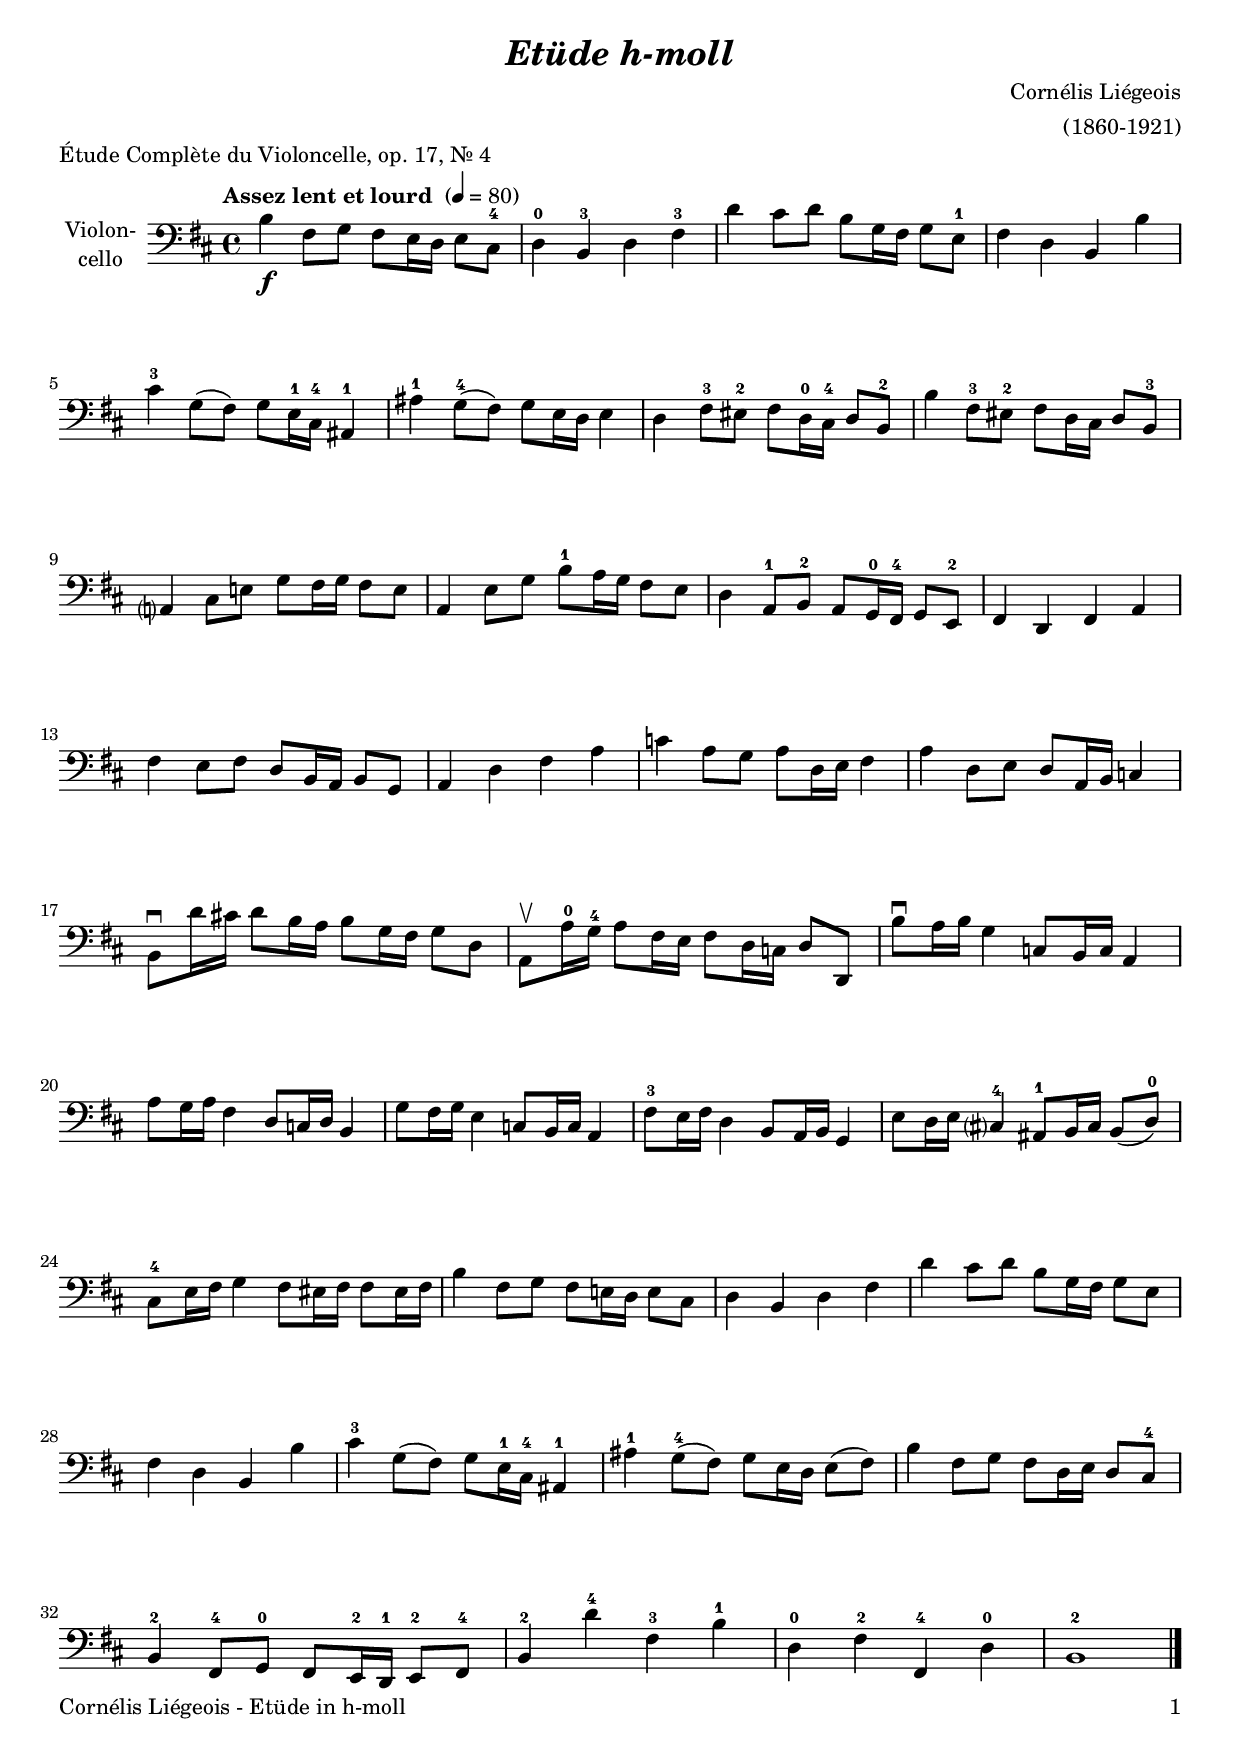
\version "2.24.1"
\include "deutsch.ly"

#(set-global-staff-size 19)

\header {
  title     = \markup \bold \italic "Etüde h-moll"
  composer  = "Cornélis Liégeois"
  arranger  = "(1860-1921)"
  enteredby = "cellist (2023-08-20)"
  piece     = "Étude Complète du Violoncelle, op. 17, Nr. 4"
}

voiceconsts = {
  \key h \minor
  \time 4/4
  \clef "bass"
%  \numericTimeSignature
  \compressEmptyMeasures
  % Set default beaming for all staves
%  \set Timing.beamExceptions = #'()
%  \set Timing.baseMoment     = #(ly:make-moment 1 4)
%  \set Timing.beatStructure  = #'(1 1 1)
  \tempo "Assez lent et lourd " 4=80
}

mist = "string ensemble 1"
mivl = "violin"
miba = "cello"
mipz = "pizzicato strings"

va = \relative c' {
  \voiceconsts

  h4\f fis8 g fis e16 d e8 cis-4
  d4-0 h-3 d fis-3
  d' cis8 d h g16 fis g8 e-1

  fis4 d h h'
  cis-3 g8( fis) g e16-1 cis-4 ais4-1
  ais'-1 g8(-4 fis) g e16 d e4

  d fis8-3 eis-2 fis d16-0 cis-4 d8 h-2
  h'4 fis8-3 eis-2 fis d16 cis d8 h-3
  a?4 cis8 e! g fis16 g fis8 e

  a,4 e'8 g h-1 a16 g fis8 e
  d4 a8-1 h-2 a g16-0 fis-4 g8 e-2
  fis4 d fis a

  fis' e8 fis d h16 a h8 g
  a4 d fis a
  c a8 g a d,16 e fis4

  a d,8 e d a16 h c4
  h8\downbow d'16 cis! d8 h16 a h8 g16 fis g8 d
  a\upbow a'16-0 g-4 a8 fis16 e fis8 d16 c d8 d,

  h''\downbow a16 h g4 c,8 h16 c a4
  a'8 g16 a fis4 d8 c16 d h4
  g'8 fis16 g e4 c8 h16 c a4

  fis'8-3 e16 fis d4 h8 a16 h g4
  e'8 d16 e cis?4-4 ais8-1 h16 cis h8( d)-0
  cis-4 e16 fis g4 fis8 eis16 fis fis8 eis16 fis

  h4 fis8 g fis e!16 d e8 cis
  d4 h d fis
  d' cis8 d h g16 fis g8 e
  fis4 d h h'

  cis-3 g8( fis) g e16-1 cis-4 ais4-1
  ais'-1 g8(-4 fis) g e16 d e8( fis)
  h4 fis8 g fis d16 e d8 cis-4

  h4-2 fis8-4 g-0 fis e16-2 d-1 e8-2 fis-4
  h4-2 d'-4 fis,-3 h-1
  d,-0 fis-2 fis,-4 d'-0
  h1-2 \bar "|."
}


music = \new StaffGroup <<
      \new Staff {
	\set Staff.midiInstrument = \miba
	\set Staff.instrumentName = \markup \center-column { "Violon-" "cello" }
	\transpose h h { \va }
      }
>>

\book {
   \paper {
    print-page-number = ##t
    print-first-page-number = ##t
    ragged-last-bottom = ##f
    oddHeaderMarkup = \markup \null
    evenHeaderMarkup = \markup \null
    oddFooterMarkup = \markup {
      \fill-line {
        \if \should-print-page-number
        "Cornélis Liégeois - Etüde in h-moll" \fromproperty #'page:page-number-string
      }
    }
    evenFooterMarkup = \oddFooterMarkup
  } \score {
    \music
    \layout {}
  }

  \score {
    \unfoldRepeats \music

    \midi {
      \context {
        \Score
      }
    }
  }
}